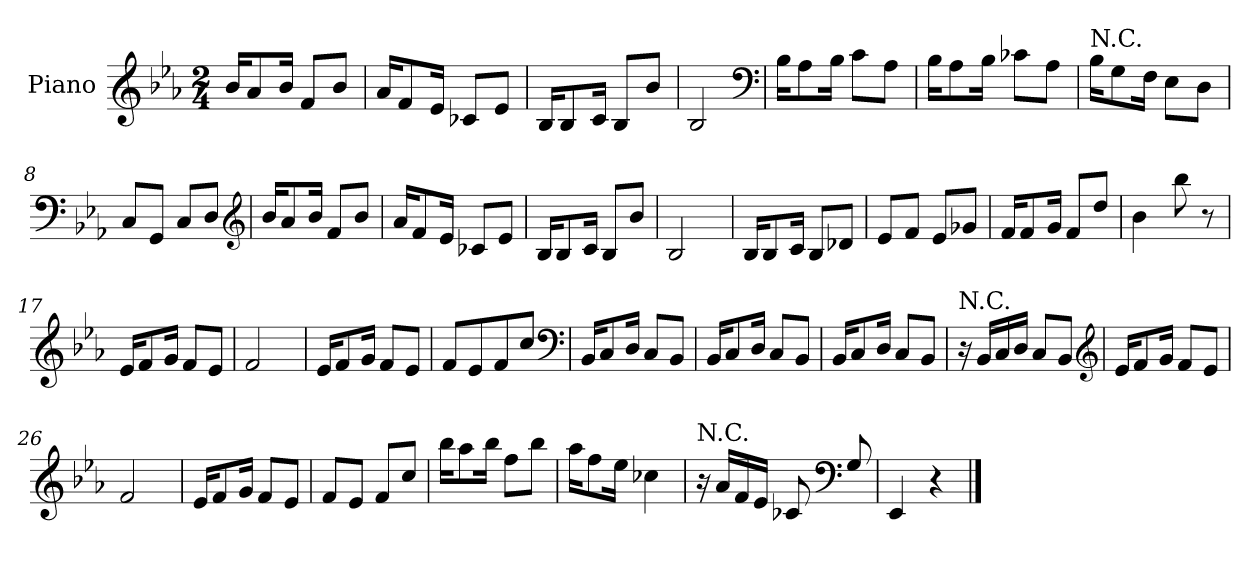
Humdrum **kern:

**kern
*part1
*staff1
*I"Piano
*I'Pno
*clefG2
*k[b-e-a-]
*E-:
*M2/4
=1
16b-/L
8a-/
16b-/J
8f/L
8b-/J
=2
16a-/L
8f/
16e-/J
8c-X/L
8e-/J
=3
16B-/L
8B-/
16c/J
8B-/L
8b-/J
=4
2B-/
*clefF4
=5
16B-\L
8A-\
16B-\J
8c\L
8A-\J
!!LO:LB:g=z
=6
16B-\L
8A-\
16B-\J
8c-X\L
8A-\J
=7
!LO:TX:a:t=N.C.
16B-\L
8G\
16F\J
8E-\L
8D\J
=8
8C/L
8GG/J
8C/L
8D/J
*clefG2
=9
16b-/L
8a-/
16b-/J
8f/L
8b-/J
=10
16a-/L
8f/
16e-/J
8c-X/L
8e-/J
!!LO:LB:g=z
=11
16B-/L
8B-/
16c/J
8B-/L
8b-/J
=12
2B-/
=13
16B-/L
8B-/
16c/J
8B-/L
8d-X/J
=14
8e-/L
8f/J
8e-/L
8g-X/J
=15
16f/L
8f/
16g/J
8f/L
8dd/J
=16
4b-\
8bb-\
8r
!!LO:LB:g=z
=17
16e-/L
8f/
16g/J
8f/L
8e-/J
=18
2f/
=19
16e-/L
8f/
16g/J
8f/L
8e-/J
=20
8f/L
8e-/
8f/
8cc/J
*clefF4
=21
16BB-/L
8C/
16D/J
8C/L
8BB-/J
!!LO:LB:g=z
=22
16BB-/L
8C/
16D/J
8C/L
8BB-/J
=23
16BB-/L
8C/
16D/J
8C/L
8BB-/J
=24
!LO:TX:a:t=N.C.
16r
16BB-/L
16C/
16D/J
8C/L
8BB-/J
*clefG2
=25
16e-/L
8f/
16g/J
8f/L
8e-/J
=26
2f/
!!LO:LB:g=z
=27
16e-\L
8f/
16g/J
8f/L
8e-/J
=28
8f/L
8e-/J
8f/L
8cc/J
=29
16bb-\L
8aa-\
16bb-\J
8ff\L
8bb-\J
=30
16aa-\L
8ff\
16ee-\J
4cc-X\
=31
!LO:TX:a:t=N.C.
16r
16a-/L
16f/
16e-/J
8c-X/
*clefF4
8G/
=32
4EE-/
4r
==
*-
